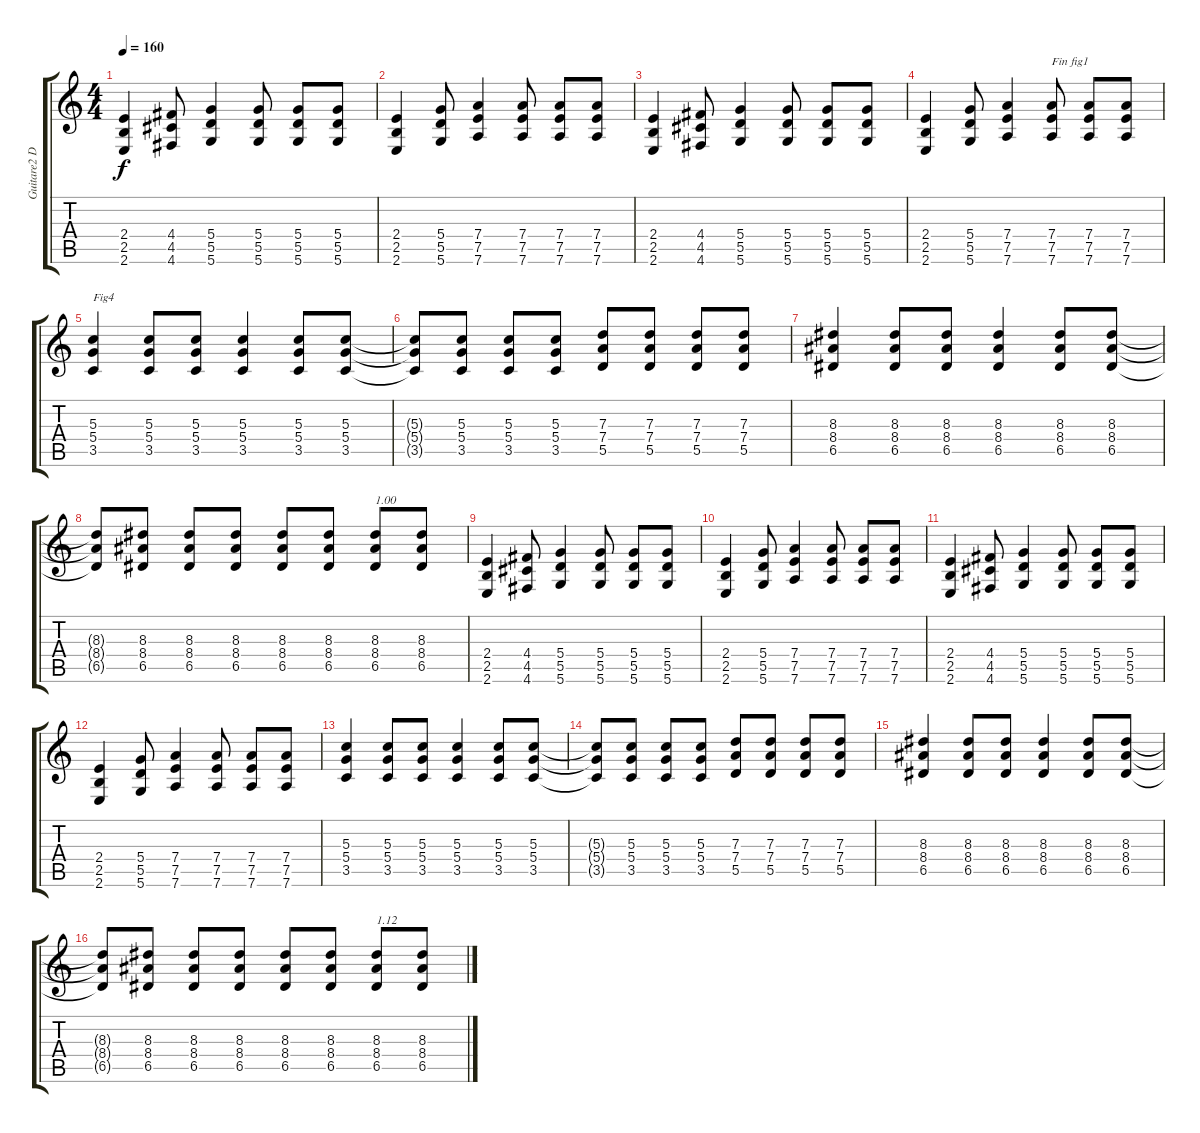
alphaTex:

\track ("Guitare2 Dr-D" "Guitare2 D") {instrument overdrivenguitar}
\staff {score tabs}
\tuning (E4 B3 G3 D3 A2 D2) {hide}
\ts (4 4)
\tempo 160
\clef g2
\ks c
(2.4 2.5 2.6).4{dy f} (4.4 4.5 4.6).8 (5.4 5.5 5.6).4 (5.4 5.5 5.6).8 (5.4 5.5 5.6).8 (5.4 5.5 5.6).8 |
(2.4 2.5 2.6).4 (5.4 5.5 5.6).8 (7.4 7.5 7.6).4 (7.4 7.5 7.6).8 (7.4 7.5 7.6).8 (7.4 7.5 7.6).8 |
(2.4 2.5 2.6).4 (4.4 4.5 4.6).8 (5.4 5.5 5.6).4 (5.4 5.5 5.6).8 (5.4 5.5 5.6).8 (5.4 5.5 5.6).8 |
(2.4 2.5 2.6).4 (5.4 5.5 5.6).8 (7.4 7.5 7.6).4 (7.4 7.5 7.6).8{txt "Fin fig1"} (7.4 7.5 7.6).8 (7.4 7.5 7.6).8 |
(5.3 5.4 3.5).4{txt "Fig4"} (5.3 5.4 3.5).8 (5.3 5.4 3.5).8 (5.3 5.4 3.5).4 (5.3 5.4 3.5).8 (5.3 5.4 3.5).8 |
(5.3{t} 5.4{t} 3.5{t}).8 (5.3 5.4 3.5).8 (5.3 5.4 3.5).8 (5.3 5.4 3.5).8 (7.3 7.4 5.5).8 (7.3 7.4 5.5).8 (7.3 7.4 5.5).8 (7.3 7.4 5.5).8 |
(8.3 8.4 6.5).4 (8.3 8.4 6.5).8 (8.3 8.4 6.5).8 (8.3 8.4 6.5).4 (8.3 8.4 6.5).8 (8.3 8.4 6.5).8 |
(8.3{t} 8.4{t} 6.5{t}).8 (8.3 8.4 6.5).8 (8.3 8.4 6.5).8 (8.3 8.4 6.5).8 (8.3 8.4 6.5).8 (8.3 8.4 6.5).8 (8.3 8.4 6.5).8{txt "1.00"} (8.3 8.4 6.5).8 |
(2.4 2.5 2.6).4 (4.4 4.5 4.6).8 (5.4 5.5 5.6).4 (5.4 5.5 5.6).8 (5.4 5.5 5.6).8 (5.4 5.5 5.6).8 |
(2.4 2.5 2.6).4 (5.4 5.5 5.6).8 (7.4 7.5 7.6).4 (7.4 7.5 7.6).8 (7.4 7.5 7.6).8 (7.4 7.5 7.6).8 |
(2.4 2.5 2.6).4 (4.4 4.5 4.6).8 (5.4 5.5 5.6).4 (5.4 5.5 5.6).8 (5.4 5.5 5.6).8 (5.4 5.5 5.6).8 |
(2.4 2.5 2.6).4 (5.4 5.5 5.6).8 (7.4 7.5 7.6).4 (7.4 7.5 7.6).8 (7.4 7.5 7.6).8 (7.4 7.5 7.6).8 |
(5.3 5.4 3.5).4 (5.3 5.4 3.5).8 (5.3 5.4 3.5).8 (5.3 5.4 3.5).4 (5.3 5.4 3.5).8 (5.3 5.4 3.5).8 |
(5.3{t} 5.4{t} 3.5{t}).8 (5.3 5.4 3.5).8 (5.3 5.4 3.5).8 (5.3 5.4 3.5).8 (7.3 7.4 5.5).8 (7.3 7.4 5.5).8 (7.3 7.4 5.5).8 (7.3 7.4 5.5).8 |
(8.3 8.4 6.5).4 (8.3 8.4 6.5).8 (8.3 8.4 6.5).8 (8.3 8.4 6.5).4 (8.3 8.4 6.5).8 (8.3 8.4 6.5).8 |
(8.3{t} 8.4{t} 6.5{t}).8 (8.3 8.4 6.5).8 (8.3 8.4 6.5).8 (8.3 8.4 6.5).8 (8.3 8.4 6.5).8 (8.3 8.4 6.5).8 (8.3 8.4 6.5).8{txt "1.12"} (8.3 8.4 6.5).8
